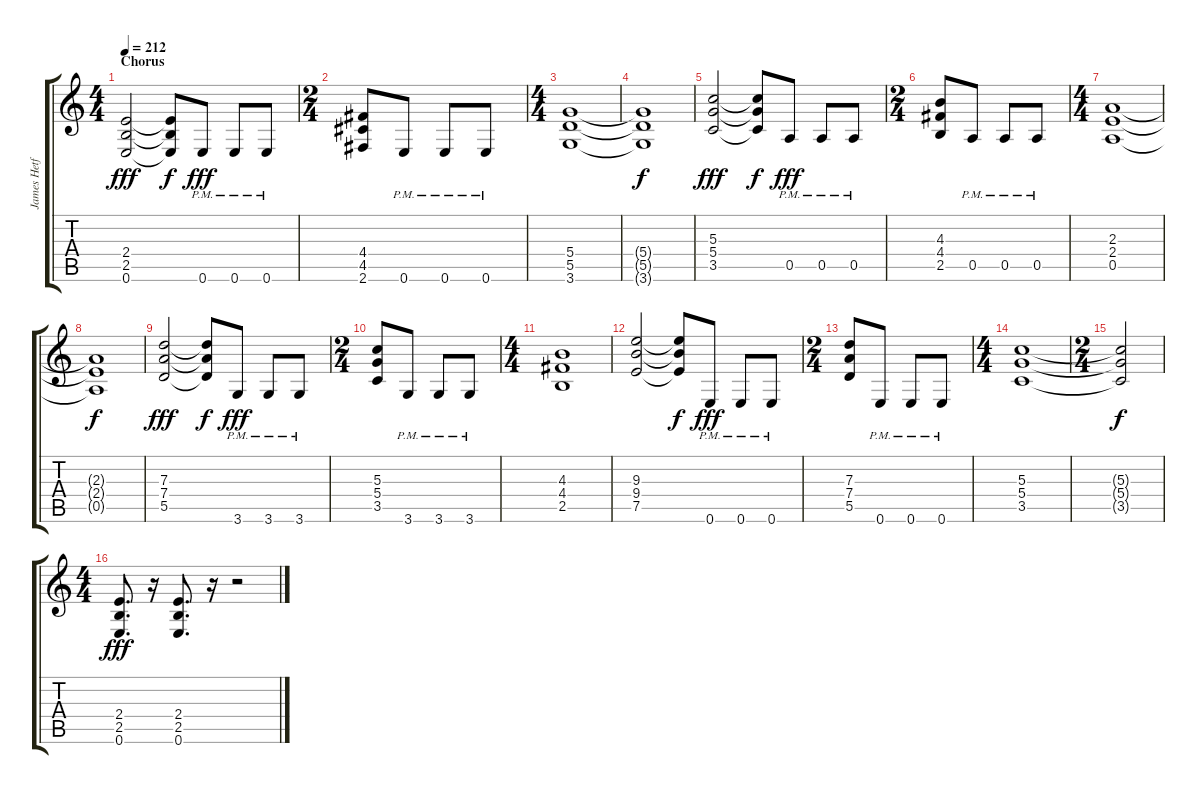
\track ("James Hetfield" "James Hetf") {instrument distortionguitar}
\staff {score tabs}
\tuning (E4 B3 G3 D3 A2 E2) {hide}
\ts (4 4)
\section ("" "Chorus")
\tempo 212
\clef g2
\ks c
(2.4 2.5 0.6).2{dy fff} (2.4{t} 2.5{t} 0.6{t}).8{dy f} 0.6{pm}.8{dy fff} 0.6{pm}.8 0.6{pm}.8 |
\ts (2 4)
(4.4 4.5 2.6).8 0.6{pm}.8 0.6{pm}.8 0.6{pm}.8 |
\ts (4 4)
(5.4 5.5 3.6).1 |
(5.4{t} 5.5{t} 3.6{t}).1{dy f} |
(5.3 5.4 3.5).2{dy fff} (5.3{t} 5.4{t} 3.5{t}).8{dy f} 0.5{pm}.8{dy fff} 0.5{pm}.8 0.5{pm}.8 |
\ts (2 4)
(4.3 4.4 2.5).8 0.5{pm}.8 0.5{pm}.8 0.5{pm}.8 |
\ts (4 4)
(2.3 2.4 0.5).1 |
(2.3{t} 2.4{t} 0.5{t}).1{dy f} |
(7.3 7.4 5.5).2{dy fff} (7.3{t} 7.4{t} 5.5{t}).8{dy f} 3.6{pm}.8{dy fff} 3.6{pm}.8 3.6{pm}.8 |
\ts (2 4)
(5.3 5.4 3.5).8 3.6{pm}.8 3.6{pm}.8 3.6{pm}.8 |
\ts (4 4)
(4.3 4.4 2.5).1 |
(9.3 9.4 7.5).2 (9.3{t} 9.4{t} 7.5{t}).8{dy f} 0.6{pm}.8{dy fff} 0.6{pm}.8 0.6{pm}.8 |
\ts (2 4)
(7.3 7.4 5.5).8 0.6{pm}.8 0.6{pm}.8 0.6{pm}.8 |
\ts (4 4)
(5.3 5.4 3.5).1 |
\ts (2 4)
(5.3{t} 5.4{t} 3.5{t}).2{dy f} |
\ts (4 4)
(2.4 2.5 0.6).8{d dy fff} r.16 (2.4 2.5 0.6).8{d} r.16 r.2
